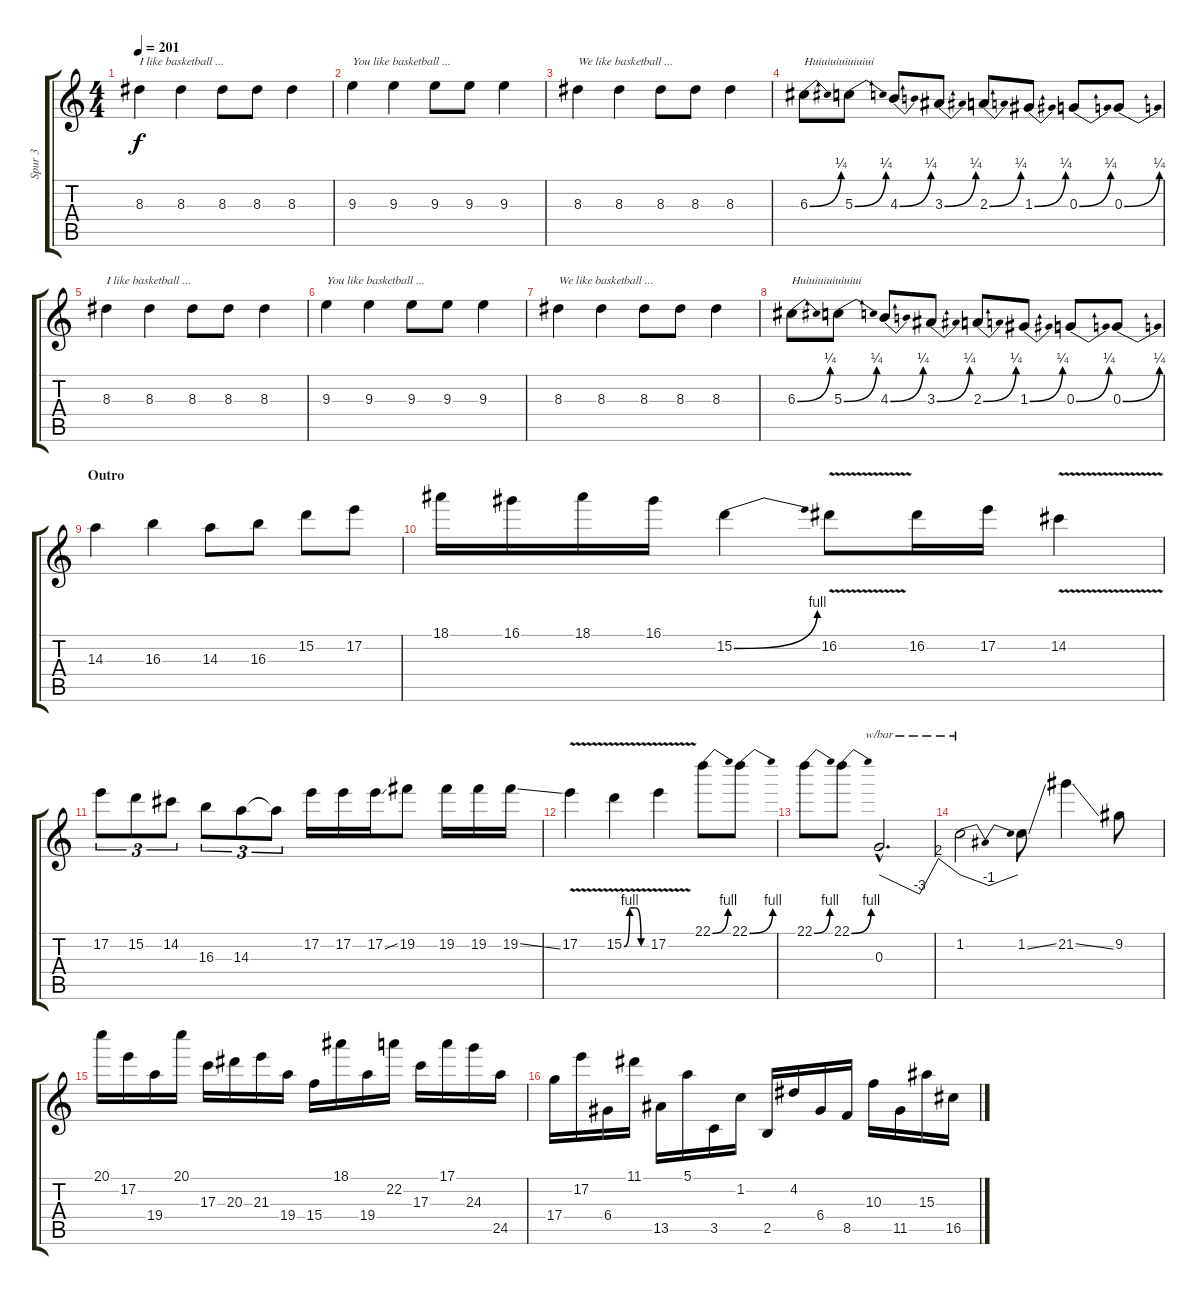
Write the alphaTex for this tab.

\track ("Spur 3" "Spur 3") {instrument distortionguitar}
\staff {score tabs}
\tuning (E4 B3 G3 D3 A2 E2) {hide}
\ts (4 4)
\tempo 201
\clef g2
\ks c
8.3.4{txt "I like basketball ..." dy f volume 13 instrument lead6voice} 8.3.4 8.3.8 8.3.8 8.3.4 |
9.3.4{txt "You like basketball ..."} 9.3.4 9.3.8 9.3.8 9.3.4 |
8.3.4{txt "We like basketball ..."} 8.3.4 8.3.8 8.3.8 8.3.4 |
6.3{be (bend 0 0 60 1)}.8{txt "Huiuiuiuiuiuiui"} 5.3{be (bend 0 0 60 1)}.8 4.3{be (bend 0 0 60 1)}.8 3.3{be (bend 0 0 60 1)}.8 2.3{be (bend 0 0 60 1)}.8 1.3{be (bend 0 0 60 1)}.8 0.3{be (bend 0 0 60 1)}.8 0.3{be (bend 0 0 60 1)}.8 |
8.3.4{txt "I like basketball ..." volume 13 instrument lead6voice} 8.3.4 8.3.8 8.3.8 8.3.4 |
9.3.4{txt "You like basketball ..."} 9.3.4 9.3.8 9.3.8 9.3.4 |
8.3.4{txt "We like basketball ..."} 8.3.4 8.3.8 8.3.8 8.3.4 |
6.3{be (bend 0 0 60 1)}.8{txt "Huiuiuiuiuiuiui"} 5.3{be (bend 0 0 60 1)}.8 4.3{be (bend 0 0 60 1)}.8 3.3{be (bend 0 0 60 1)}.8 2.3{be (bend 0 0 60 1)}.8 1.3{be (bend 0 0 60 1)}.8 0.3{be (bend 0 0 60 1)}.8 0.3{be (bend 0 0 60 1)}.8 |
\section ("" "Outro")
14.3.4{instrument distortionguitar} 16.3.4 14.3.8 16.3.8 15.2.8 17.2.8 |
18.1.16 16.1.16 18.1.16 16.1.16 15.2{be (bend 0 0 60 4)}.4 16.2{v}.8 16.2.16 17.2.16 14.2{v}.4 |
17.2.8{tu (3 2)} 15.2.8{tu (3 2)} 14.2.8{tu (3 2)} 16.3.8{tu (3 2)} 14.3.8{tu (3 2)} 14.3{t}.8{tu (3 2)} 17.2.16 17.2.16 17.2{ss}.16 19.2.8 19.2.16 19.2.16 19.2{ss}.16 |
17.2{v}.4 15.2{be (custom 0 0 15 4 30 4 45 0 60 0) v}.4 17.2{v}.4 22.1{be (bend 0 0 60 4)}.8 22.1{be (bend 0 0 60 4)}.8 |
22.1{be (bend 0 0 60 4)}.8 22.1{be (bend 0 0 60 4)}.8 0.3{hac}.2{d tbe (custom default 0 0 30 -12 44 8 60 0)} |
1.2.2{tbe (dip default 0 0 30 -4 60 0)} 1.2{ss}.8 21.2{ss}.4 9.2.8 |
20.1.16 17.2.16 19.4.16 20.1.16 17.3.16 20.3.16 21.3.16 19.4.16 15.4.16 18.1.16 19.4.16 22.2.16 17.3.16 17.1.16 24.3.16 24.5.16 |
17.4.16 17.2.16 6.4.16 11.1.16 13.5.16 5.1.16 3.5.16 1.2.16 2.5.16 4.2.16 6.4.16 8.5.16 10.3.16 11.5.16 15.3.16 16.5.16
